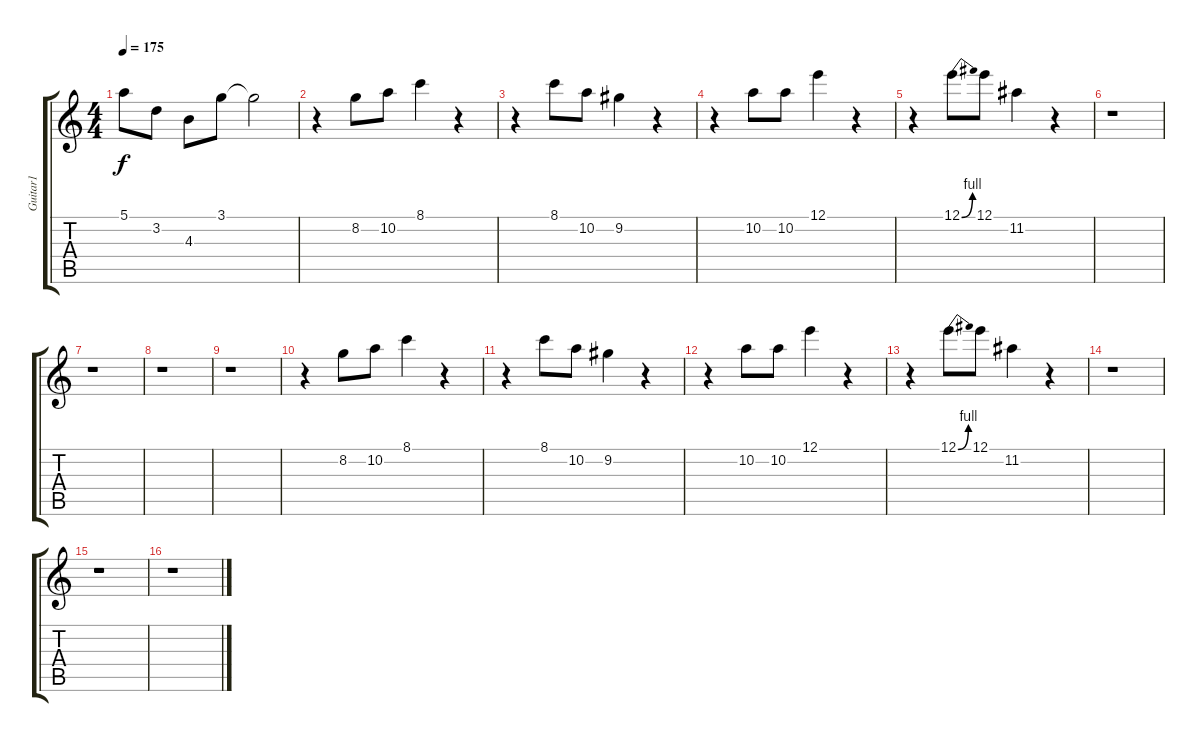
\track ("Guitar1" "Guitar1") {instrument distortionguitar}
\staff {score tabs}
\tuning (E4 B3 G3 D3 A2 E2) {hide}
\ts (4 4)
\tempo 175
\clef g2
\ks c
5.1{t}.8{dy f} 3.2.8 4.3.8 3.1.8 3.1{t}.2 |
r.4 8.2.8 10.2.8 8.1.4 r.4 |
r.4 8.1.8 10.2.8 9.2.4 r.4 |
r.4 10.2.8 10.2.8 12.1.4 r.4 |
r.4 12.1{be (bend 0 0 60 4)}.8 12.1.8 11.2.4 r.4 |
r.1 |
r.1 |
r.1 |
r.1 |
r.4 8.2.8 10.2.8 8.1.4 r.4 |
r.4 8.1.8 10.2.8 9.2.4 r.4 |
r.4 10.2.8 10.2.8 12.1.4 r.4 |
r.4 12.1{be (bend 0 0 60 4)}.8 12.1.8 11.2.4 r.4 |
r.1 |
r.1 |
r.1
